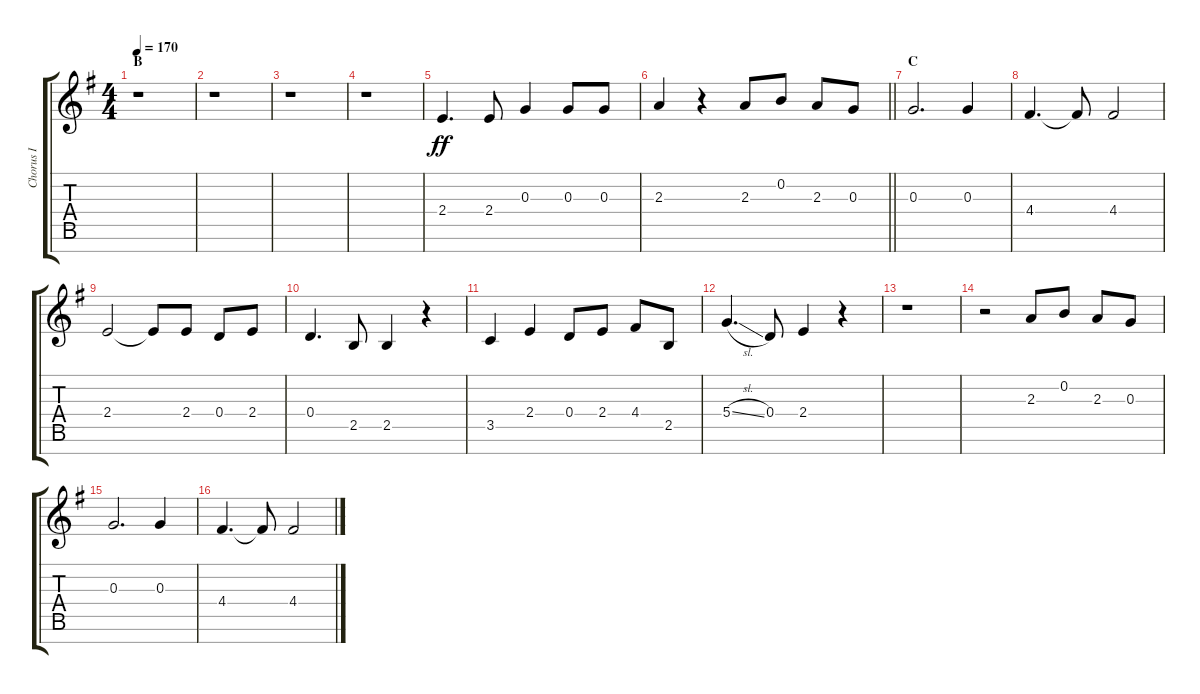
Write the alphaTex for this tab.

\track ("Chorus I" "Chorus I") {instrument voiceoohs}
\staff {score tabs}
\tuning (E5 B4 G4 D4 A3 E3 B2) {hide}
\ts (4 4)
\section ("" "B")
\tempo 170
\clef g2
\ks g
r.1{dy ff} |
r.1 |
r.1 |
r.1 |
2.4.4{d} 2.4.8 0.3.4 0.3.8 0.3.8 |
\barLineRight lightlight
2.3.4 r.4 2.3.8 0.2.8 2.3.8 0.3.8 |
\section ("" "C")
0.3.2{d} 0.3.4 |
4.4.4{d} 4.4{t}.8 4.4.2 |
2.4.2 2.4{t}.8 2.4.8 0.4.8 2.4.8 |
0.4.4{d} 2.5.8 2.5.4 r.4 |
3.5.4 2.4.4 0.4.8 2.4.8 4.4.8 2.5.8 |
5.4{sl}.4{d} 0.4.8 2.4.4 r.4 |
r.1 |
r.2 2.3.8 0.2.8 2.3.8 0.3.8 |
0.3.2{d} 0.3.4 |
4.4.4{d} 4.4{t}.8 4.4.2
